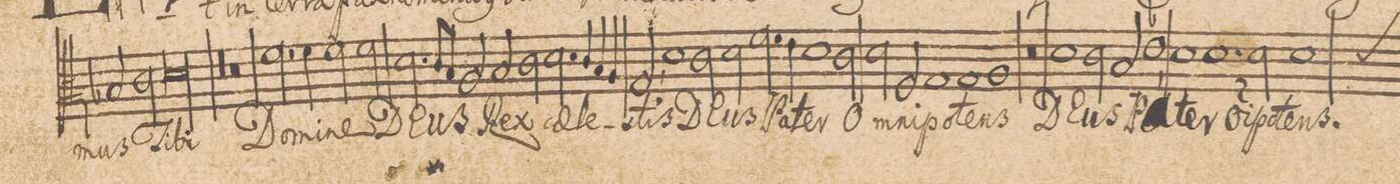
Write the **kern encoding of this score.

**kern	**text
*I"ALTVS.	*
*clefC3	*
*k[b-]	*
*met(c|)	*
*M2/1	*
2B-/	-mus
2c\	Ti-
=15-	=15-
0d\	-bi
=16-	=16-
00r	.
=17-	=17-
=18-	=18-
0r	.
=19-	=19-
0ryy	.
=20-	=20-
2.f\	Do-
4f\	-mi-
2f\	-ne
2f\	DE-
=21-	=21-
2.d\	-US
8c/L	.
8B-/J	.
2A/	.
2B-/	Rex
=22-	=22-
2c\	.
2.d\	cae-
4c/	.
4B-/	-le
4A/	.
=23-	=23-
2G,</	ſtis
1d\	DE-
2c\	.
=24-	=24-
2d\	-US
2.f\	Pa-
4e\	.
1d\	-ter
=25-	=25-
2c\	O-
2d\	-mni-
2F/	.
=26-	=26-
1G/	.
1G/	-po-
=27-	=27-
1A/	-tens
0r	.
=28-	=28-
1d\	DE-
=29-	=29-
2c\	-US
2B-/	Pa-
1e-X\,<	-ter
=30-	=30-
1d\	O-
1.d\	-(mni)-
=31-	=31-
2d\	-po-
*custos:d	*
1d\	-tens.
=32-	=32-
*-	*-
